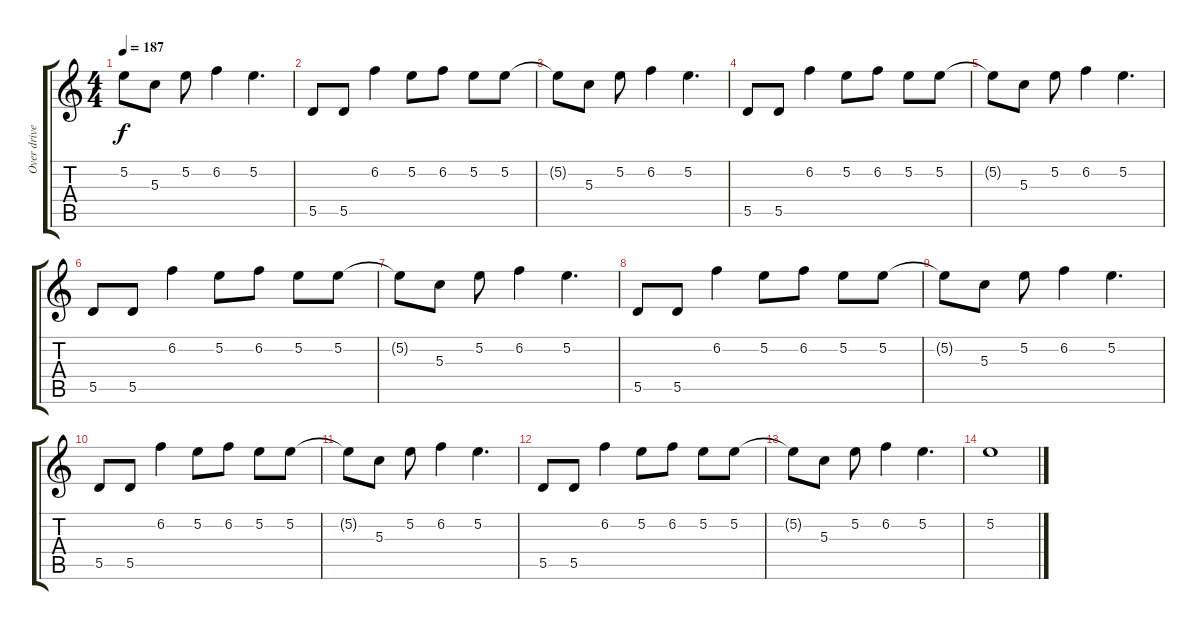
\track ("Over drive" "Over drive") {instrument distortionguitar}
\staff {score tabs}
\tuning (E4 B3 G3 D3 A2 E2) {hide}
\ts (4 4)
\tempo 187
\clef g2
\ks c
5.2{t}.8{dy f} 5.3.8 5.2.8 6.2.4 5.2.4{d} |
5.5.8 5.5.8 6.2.4 5.2.8 6.2.8 5.2.8 5.2.8 |
5.2{t}.8 5.3.8 5.2.8 6.2.4 5.2.4{d} |
5.5.8 5.5.8 6.2.4 5.2.8 6.2.8 5.2.8 5.2.8 |
5.2{t}.8 5.3.8 5.2.8 6.2.4 5.2.4{d} |
5.5.8 5.5.8 6.2.4 5.2.8 6.2.8 5.2.8 5.2.8 |
5.2{t}.8 5.3.8 5.2.8 6.2.4 5.2.4{d} |
5.5.8 5.5.8 6.2.4 5.2.8 6.2.8 5.2.8 5.2.8 |
5.2{t}.8 5.3.8 5.2.8 6.2.4 5.2.4{d} |
5.5.8 5.5.8 6.2.4 5.2.8 6.2.8 5.2.8 5.2.8 |
5.2{t}.8 5.3.8 5.2.8 6.2.4 5.2.4{d} |
5.5.8 5.5.8 6.2.4 5.2.8 6.2.8 5.2.8 5.2.8 |
5.2{t}.8 5.3.8 5.2.8 6.2.4 5.2.4{d} |
5.2.1
